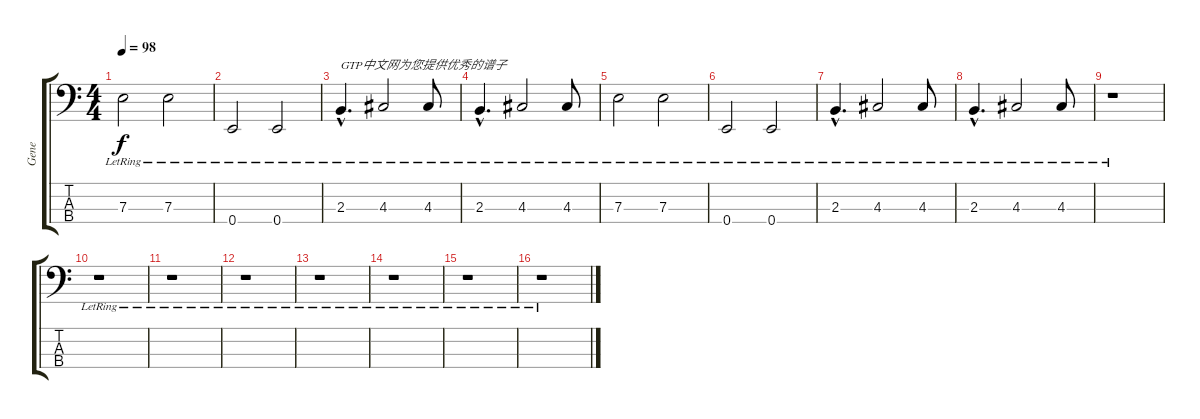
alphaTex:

\track ("Gene" "Gene") {instrument electricbasspick}
\staff {score tabs}
\tuning (G2 D2 A1 E1) {hide}
\ts (4 4)
\tempo 98
\clef f4
\ks c
7.3{lr}.2{dy f instrument electricbasspick} 7.3{lr}.2 |
0.4{lr}.2 0.4{lr}.2 |
2.3{hac lr}.4{d txt "GTP中文网为您提供优秀的谱子"} 4.3{lr}.2 4.3{lr}.8 |
2.3{hac lr}.4{d} 4.3{lr}.2 4.3{lr}.8 |
7.3{lr}.2 7.3{lr}.2 |
0.4{lr}.2 0.4{lr}.2 |
2.3{hac lr}.4{d} 4.3{lr}.2 4.3{lr}.8 |
2.3{hac lr}.4{d} 4.3{lr}.2 4.3{lr}.8 |
r.1 |
r.1 |
r.1 |
r.1 |
r.1 |
r.1 |
r.1 |
r.1
